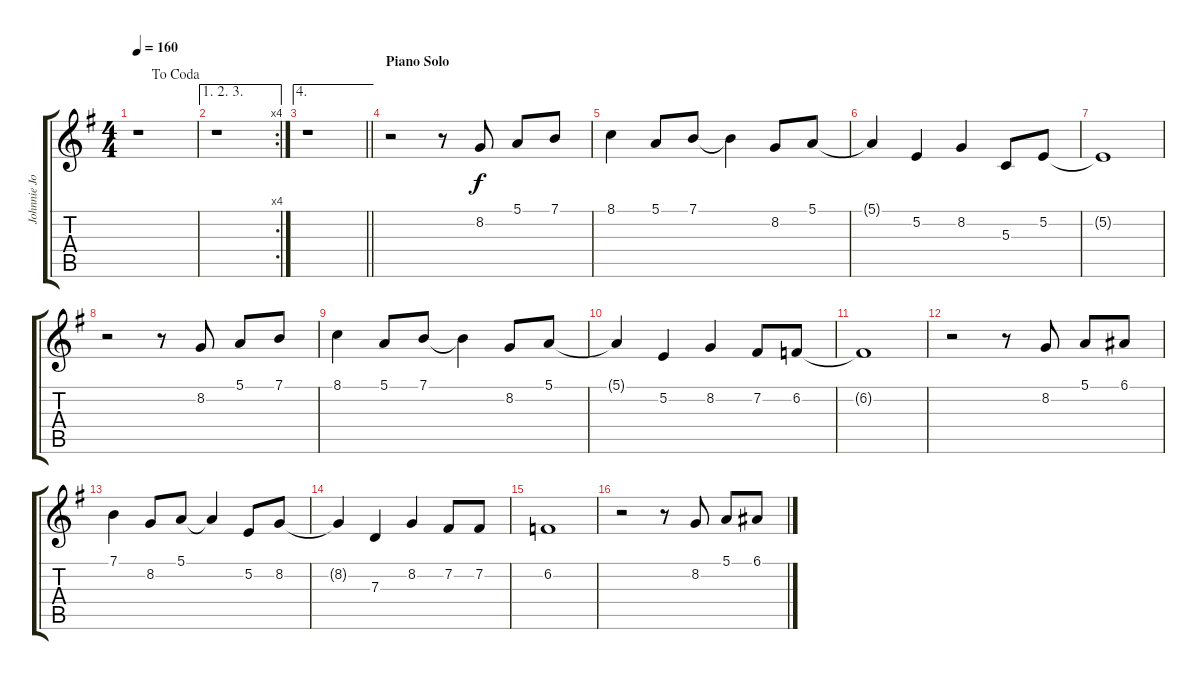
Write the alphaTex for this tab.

\track ("Johnnie Johnson - Piano" "Johnnie Jo") {instrument acousticgrandpiano}
\staff {score tabs}
\tuning (E4 B3 G3 D3 A2 E2) {hide}
\ts (4 4)
\jump dacoda
\tempo 160
\clef g2
\ks g
r.1{dy f} |
\ae (1 2 3)
\rc 4
r.1 |
\ae 4
\barLineRight lightlight
r.1 |
\section ("" "Piano Solo")
r.2 r.8 8.2.8 5.1.8 7.1.8 |
8.1.4 5.1.8 7.1.8 7.1{t}.4 8.2.8 5.1.8 |
5.1{t}.4 5.2.4 8.2.4 5.3.8 5.2.8 |
5.2{t}.1 |
r.2 r.8 8.2.8 5.1.8 7.1.8 |
8.1.4 5.1.8 7.1.8 7.1{t}.4 8.2.8 5.1.8 |
5.1{t}.4 5.2.4 8.2.4 7.2.8 6.2.8 |
6.2{t}.1 |
r.2 r.8 8.2.8 5.1.8 6.1.8 |
7.1.4 8.2.8 5.1.8 5.1{t}.4 5.2.8 8.2.8 |
8.2{t}.4 7.3.4 8.2.4 7.2.8 7.2.8 |
6.2.1 |
r.2 r.8 8.2.8 5.1.8 6.1.8
